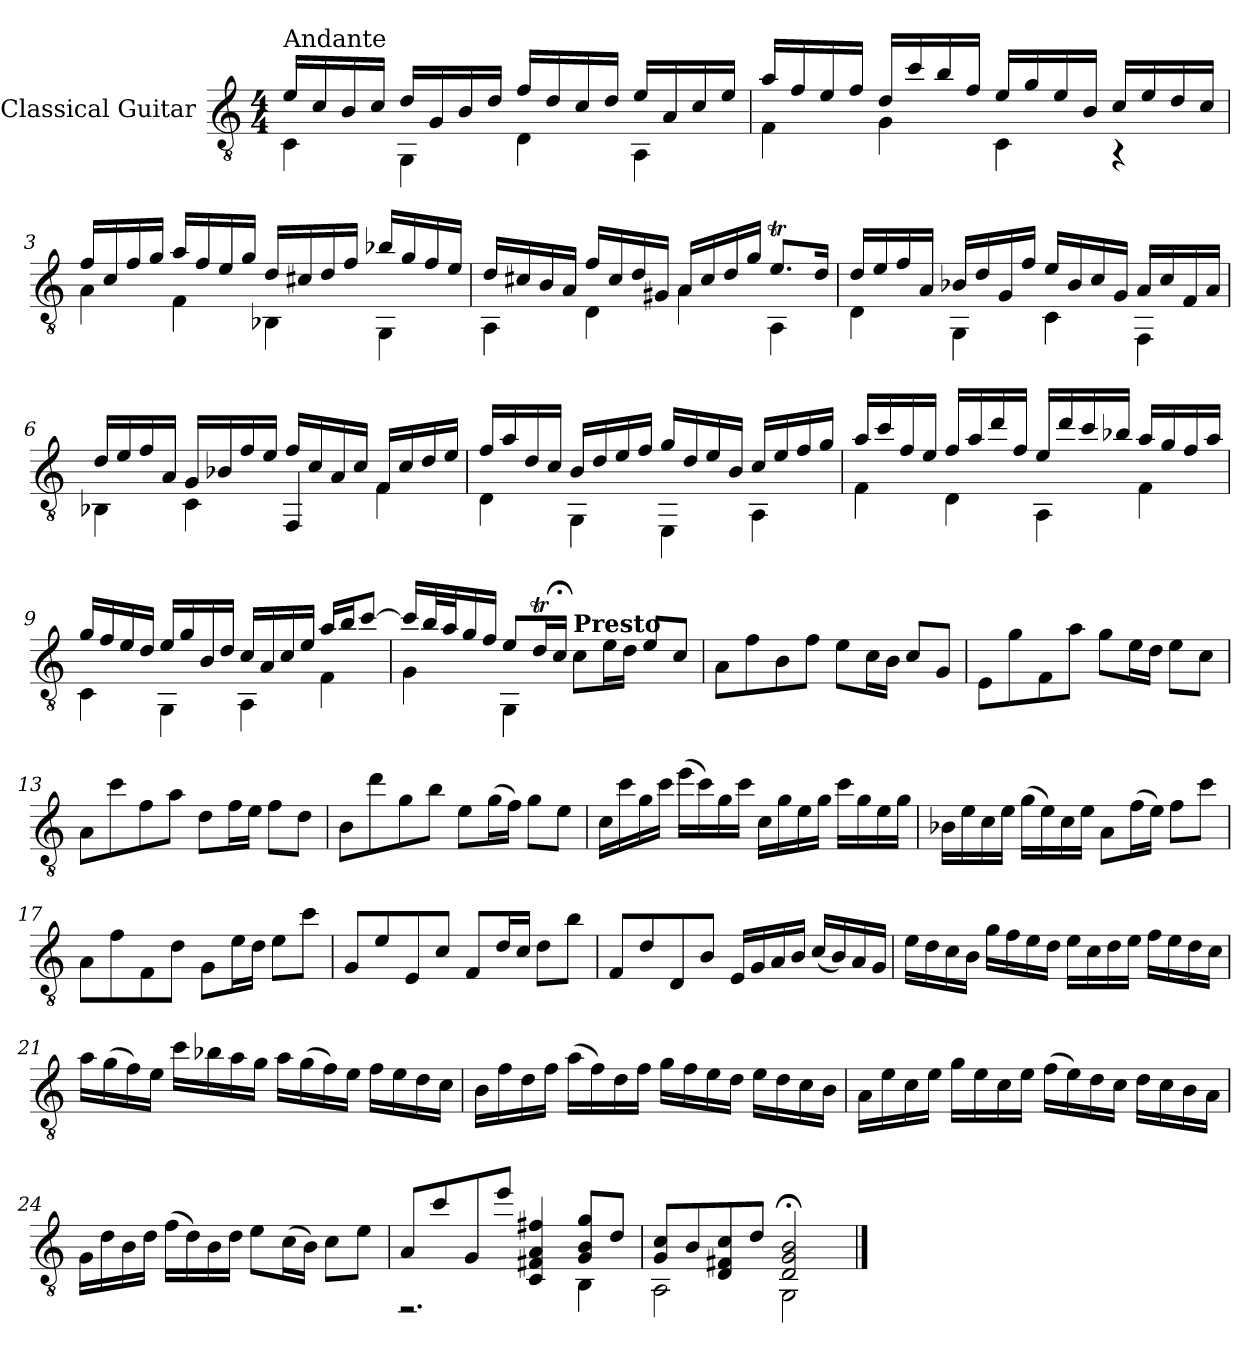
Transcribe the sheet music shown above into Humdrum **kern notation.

**kern
*part1
*staff1
*I"Classical Guitar
*I'Guit.
*clefGv2
*k[]
*M4/4
=1
*^
!LO:TX:a:t=Andante	!
16e/LL	4C\
16c/	.
16B/	.
16c/JJ	.
16d/LL	4GG\
16G/	.
16B/	.
16d/JJ	.
16f/LL	4D\
16d/	.
16c/	.
16d/JJ	.
16e/LL	4AA\
16A/	.
16c/	.
16e/JJ	.
=2	=2
16a/LL	4F\
16f/	.
16e/	.
16f/JJ	.
16d/LL	4G\
16cc/	.
16b/	.
16f/JJ	.
16e/LL	4C\
16g/	.
16e/	.
16B/JJ	.
16c/LL	4r
16e/	.
16d/	.
16c/JJ	.
!!LO:LB:g=z	!!
=3	=3
16f/LL	4A\
16c/	.
16f/	.
16g/JJ	.
16a/LL	4F\
16f/	.
16e/	.
16g/JJ	.
16d/LL	4BB-X\
16c#X/	.
16d/	.
16f/JJ	.
16b-X/LL	4GG\
16g/	.
16f/	.
16e/JJ	.
=4	=4
16d/LL	4AA\
16c#X/	.
16B/	.
16A/JJ	.
16f/LL	4D\
16c#/	.
16d/	.
16G#X/JJ	.
16A/LL	4A\
16c#/	.
16d/	.
16g/JJ	.
8.et/L	4AA\
16d/Jk	.
!!LO:LB:g=z	!!
=5	=5
16d/LL	4D\
16e/	.
16f/	.
16A/JJ	.
16B-X/LL	4GG\
16d/	.
16G/	.
16f/JJ	.
16e/LL	4C\
16B-/	.
16c/	.
16G/JJ	.
16A/LL	4FF\
16c/	.
16F/	.
16A/JJ	.
=6	=6
16d/LL	4BB-X\
16e/	.
16f/	.
16A/JJ	.
16G/LL	4C\
16B-X/	.
16f/	.
16e/JJ	.
16f/LL	4FF/
16c/	.
16A/	.
16c/JJ	.
16F/LL	4F\
16c/	.
16d/	.
16e/JJ	.
=7	=7
16f/LL	4D\
16a/	.
16d/	.
16c/JJ	.
16B/LL	4GG\
16d/	.
16e/	.
16f/JJ	.
16g/LL	4EE\
16d/	.
16e/	.
16B/JJ	.
16c/LL	4AA\
16e/	.
16f/	.
16g/JJ	.
!!LO:LB:g=z	!!
=8	=8
16a/LL	4F\
16cc/	.
16f/	.
16e/JJ	.
16f/LL	4D\
16a/	.
16dd/	.
16f/JJ	.
16e/LL	4AA\
16dd/	.
16cc/	.
16b-X/JJ	.
16a/LL	4F\
16g/	.
16f/	.
16a/JJ	.
=9	=9
16g/LL	4C\
16f/	.
16e/	.
16d/JJ	.
16e/LL	4GG\
16g/	.
16B/	.
16d/JJ	.
16c/LL	4AA\
16A/	.
16c/	.
16e/JJ	.
16a/LL	4F\
16b/J	.
[8cc/J	.
=10	=10
*MM40	*
16cc/LL]	4G\
32b/L	.
32a/J	.
16g/	.
16f/JJ	.
*MM38	*
8e/L	4GG\
16dT/L	.
16c;/JJ	.
!LO:TX:a:B:t=Presto	!
8c\L	2ryy
16e\L	.
16d\JJ	.
8e/L	.
8c/J	.
*v	*v
!!LO:LB:g=z
=11
8A\L
8f\
8B\
8f\J
8e\L
16c\L
16B\JJ
8c/L
8G/J
=12
8E\L
8g\
8F\
8a\J
8g\L
16e\L
16d\JJ
8e\L
8c\J
=13
8A\L
8cc\
8f\
8a\J
8d\L
16f\L
16e\JJ
8f\L
8d\J
=14
8B\L
8dd\
8g\
8b\J
8e\L
(>16g\L
16f\JJ)
8g\L
8e\J
!!LO:LB:g=z
=15
16c\LL
16cc\
16g\
16cc\JJ
(>16ee\LL
16cc\)
16g\
16cc\JJ
16c\LL
16g\
16e\
16g\JJ
16cc\LL
16g\
16e\
16g\JJ
=16
16B-X\LL
16e\
16c\
16e\JJ
(>16g\LL
16e\)
16c\
16e\JJ
8A\L
(>16f\L
16e\JJ)
8f\L
8cc\J
=17
8A\L
8f\
8F\
8d\J
8G\L
16e\L
16d\JJ
8e\L
8cc\J
=18
8G/L
8e/
8E/
8c/J
8F/L
16d/L
16c/JJ
8d\L
8b\J
!!LO:LB:g=z
=19
8F/L
8d/
8D/
8B/J
16E/LL
16G/
16A/
16B/JJ
(<16c/LL
16B/)
16A/
16G/JJ
=20
16e\LL
16d\
16c\
16B\JJ
16g\LL
16f\
16e\
16d\JJ
16e\LL
16c\
16d\
16e\JJ
16f\LL
16e\
16d\
16c\JJ
=21
16a\LL
(>16g\
16f\)
16e\JJ
16cc\LL
16b-X\
16a\
16g\JJ
16a\LL
(>16g\
16f\)
16e\JJ
16f\LL
16e\
16d\
16c\JJ
!!LO:LB:g=z
=22
16B\LL
16f\
16d\
16f\JJ
(>16a\LL
16f\)
16d\
16f\JJ
16g\LL
16f\
16e\
16d\JJ
16e\LL
16d\
16c\
16B\JJ
=23
16A\LL
16e\
16c\
16e\JJ
16g\LL
16e\
16c\
16e\JJ
(>16f\LL
16e\)
16d\
16c\JJ
16d\LL
16c\
16B\
16A\JJ
=24
16G\LL
16d\
16B\
16d\JJ
(>16f\LL
16d\)
16B\
16d\JJ
8e\L
(>16c\L
16B\JJ)
8c\L
8e\J
!!LO:LB:g=z
=25
*MM105
*^
8A/L	2.r
8cc/	.
*MM100	*
8G/	.
8ee/J	.
*MM85	*
4C/ 4F#X/ 4A/ 4f#X/	.
*MM90	*
8G/ 8B/ 8g/L	4BB\
8d/J	.
=26	=26
*MM85	*
8G/ 8c/L	2AA\
8B/	.
*MM80	*
8D/ 8F#X/ 8c/	.
8d/J	.
*MM60	*
2D/;< 2G/;< 2B/;<	2GG\
*v	*v
==
*-
